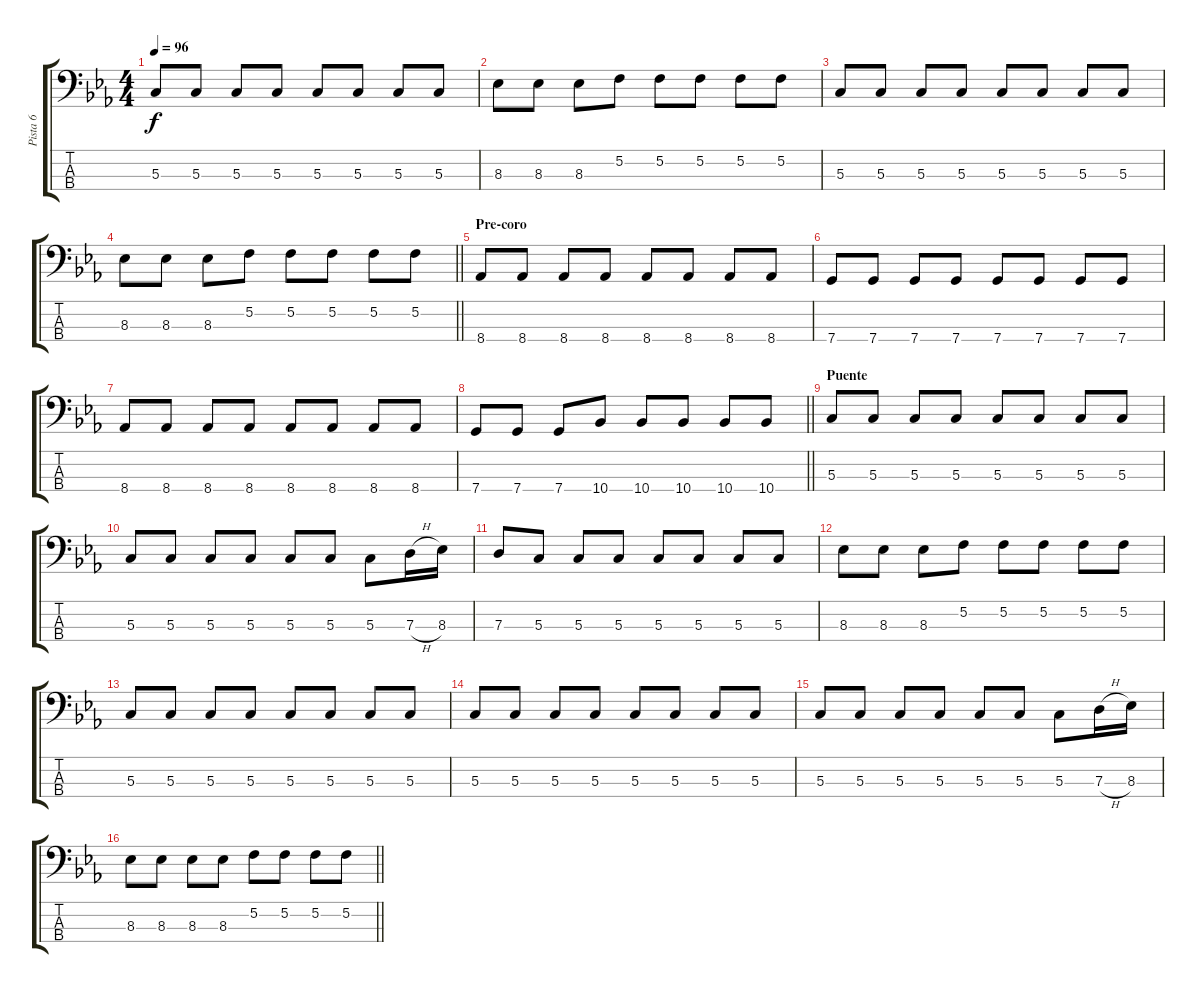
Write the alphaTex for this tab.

\track ("Pista 6" "Pista 6") {instrument electricbasspick}
\staff {score tabs}
\tuning (F2 C2 G1 C1) {hide}
\ts (4 4)
\tempo 96
\clef f4
\ks eb
5.3.8{dy f} 5.3.8 5.3.8 5.3.8 5.3.8 5.3.8 5.3.8 5.3.8 |
8.3.8 8.3.8 8.3.8 5.2.8 5.2.8 5.2.8 5.2.8 5.2.8 |
5.3.8 5.3.8 5.3.8 5.3.8 5.3.8 5.3.8 5.3.8 5.3.8 |
\barLineRight lightlight
8.3.8 8.3.8 8.3.8 5.2.8 5.2.8 5.2.8 5.2.8 5.2.8 |
\section ("" "Pre-coro")
8.4.8 8.4.8 8.4.8 8.4.8 8.4.8 8.4.8 8.4.8 8.4.8 |
7.4.8 7.4.8 7.4.8 7.4.8 7.4.8 7.4.8 7.4.8 7.4.8 |
8.4.8 8.4.8 8.4.8 8.4.8 8.4.8 8.4.8 8.4.8 8.4.8 |
\barLineRight lightlight
7.4.8 7.4.8 7.4.8 10.4.8 10.4.8 10.4.8 10.4.8 10.4.8 |
\section ("" "Puente")
5.3.8 5.3.8 5.3.8 5.3.8 5.3.8 5.3.8 5.3.8 5.3.8 |
5.3.8 5.3.8 5.3.8 5.3.8 5.3.8 5.3.8 5.3.8 7.3{h}.16 8.3.16 |
7.3.8 5.3.8 5.3.8 5.3.8 5.3.8 5.3.8 5.3.8 5.3.8 |
8.3.8 8.3.8 8.3.8 5.2.8 5.2.8 5.2.8 5.2.8 5.2.8 |
5.3.8 5.3.8 5.3.8 5.3.8 5.3.8 5.3.8 5.3.8 5.3.8 |
5.3.8 5.3.8 5.3.8 5.3.8 5.3.8 5.3.8 5.3.8 5.3.8 |
5.3.8 5.3.8 5.3.8 5.3.8 5.3.8 5.3.8 5.3.8 7.3{h}.16 8.3.16 |
\barLineRight lightlight
8.3.8 8.3.8 8.3.8 8.3.8 5.2.8 5.2.8 5.2.8 5.2.8
